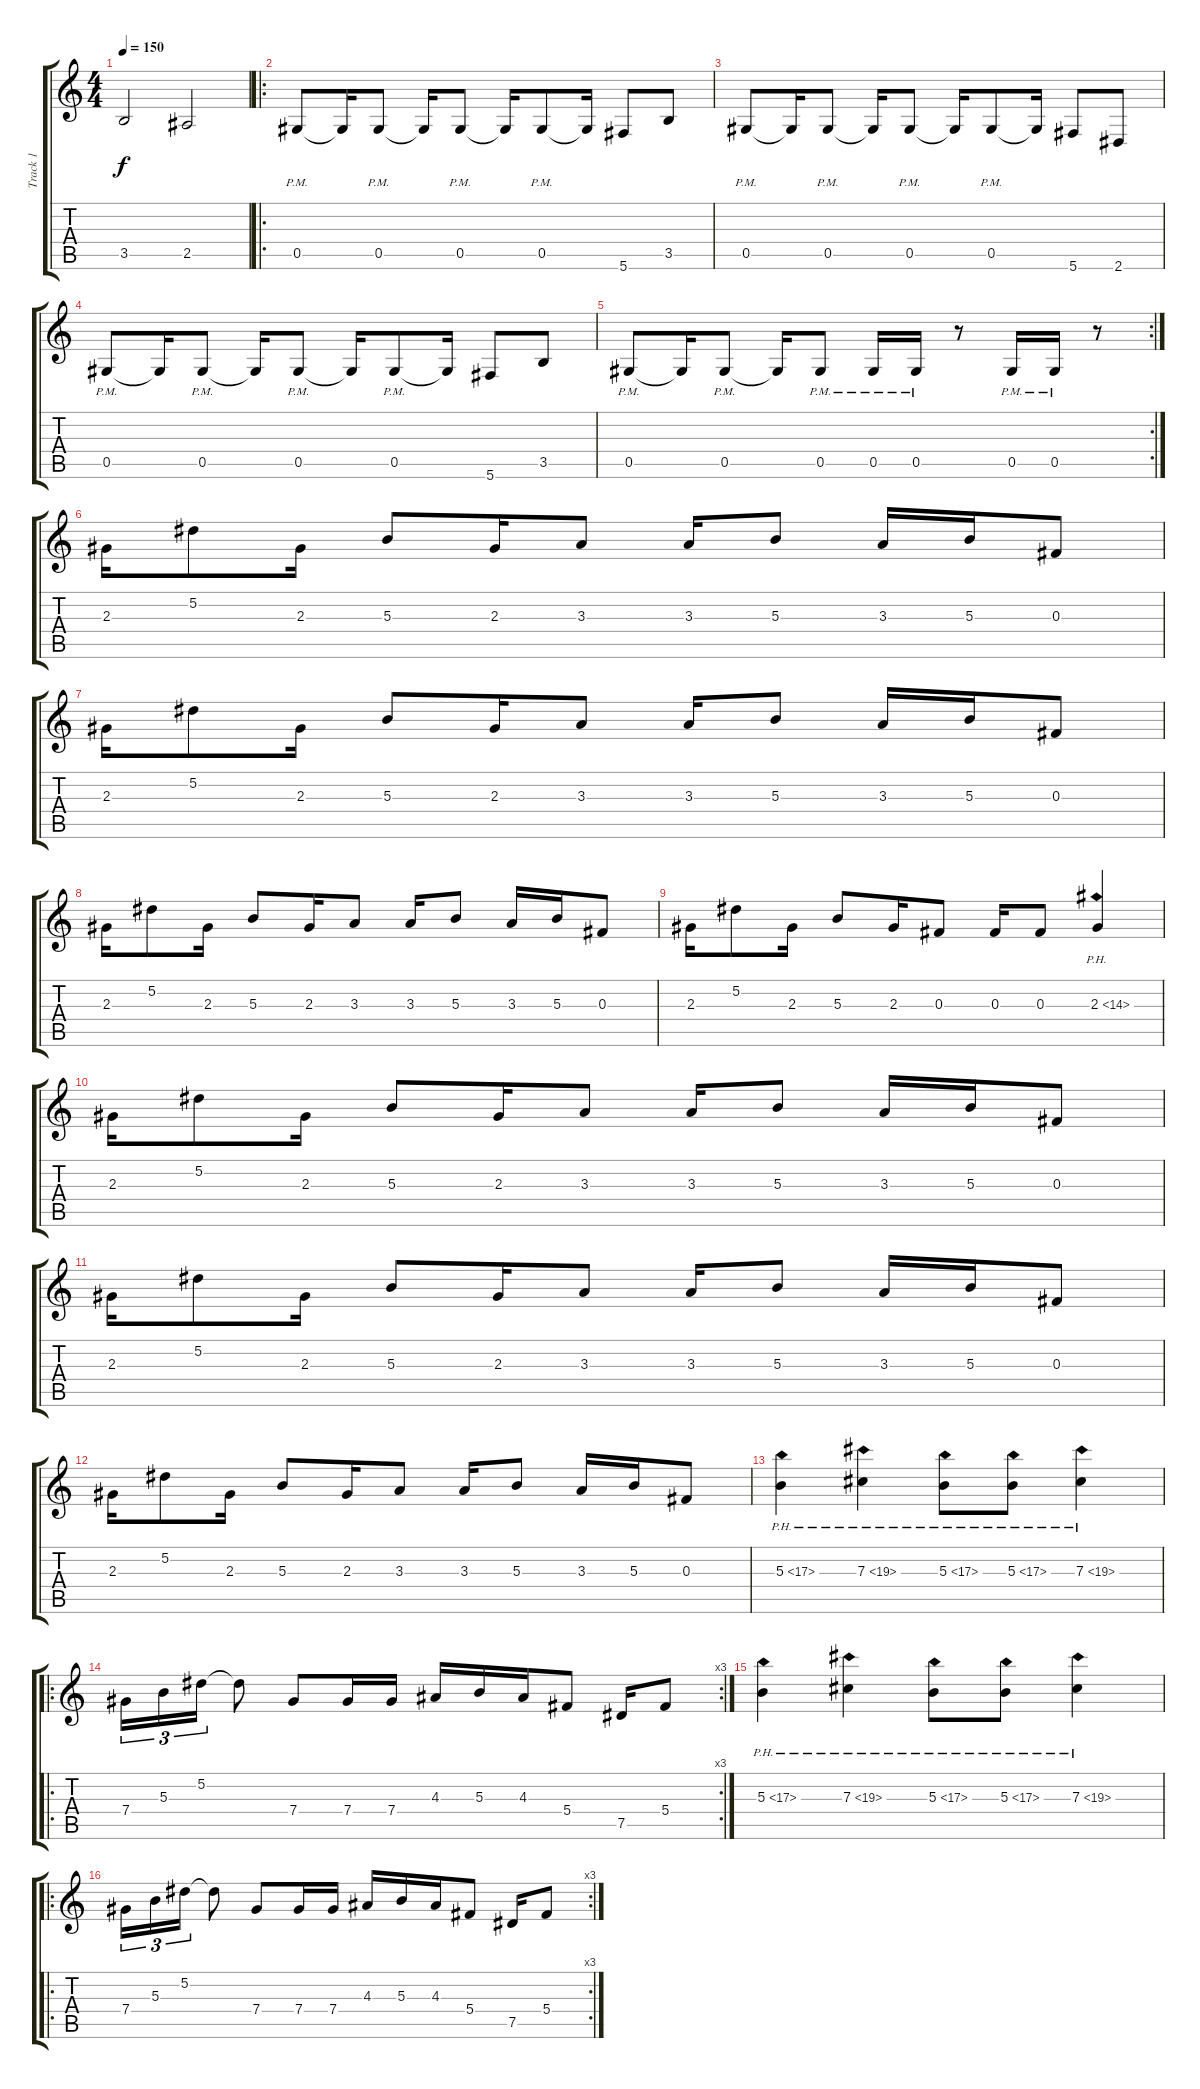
\track ("Track 1" "Track 1") {instrument distortionguitar}
\staff {score tabs}
\tuning (Eb4 Bb3 Gb3 Db3 Ab2 Db2) {hide}
\ts (4 4)
\tempo 150
\clef g2
\ks c
3.5.2{dy f} 2.5.2 |
\ro
0.5{pm}.8 0.5{t}.16 0.5{pm}.8 0.5{t}.16 0.5{pm}.8 0.5{t}.16 0.5{pm}.8 0.5{t}.16 5.6.8 3.5.8 |
0.5{pm}.8 0.5{t}.16 0.5{pm}.8 0.5{t}.16 0.5{pm}.8 0.5{t}.16 0.5{pm}.8 0.5{t}.16 5.6.8 2.6.8 |
0.5{pm}.8 0.5{t}.16 0.5{pm}.8 0.5{t}.16 0.5{pm}.8 0.5{t}.16 0.5{pm}.8 0.5{t}.16 5.6.8 3.5.8 |
\rc 2
0.5{pm}.8 0.5{t}.16 0.5{pm}.8 0.5{t}.16 0.5{pm}.8 0.5{pm}.16 0.5{pm}.16 r.8 0.5{pm}.16 0.5{pm}.16 r.8 |
2.3.16 5.2.8 2.3.16 5.3.8 2.3.16 3.3.8 3.3.16 5.3.8 3.3.16 5.3.16 0.3.8 |
2.3.16 5.2.8 2.3.16 5.3.8 2.3.16 3.3.8 3.3.16 5.3.8 3.3.16 5.3.16 0.3.8 |
2.3.16 5.2.8 2.3.16 5.3.8 2.3.16 3.3.8 3.3.16 5.3.8 3.3.16 5.3.16 0.3.8 |
2.3.16 5.2.8 2.3.16 5.3.8 2.3.16 0.3.8 0.3.16 0.3.8 2.3{ph 12}.4 |
2.3.16 5.2.8 2.3.16 5.3.8 2.3.16 3.3.8 3.3.16 5.3.8 3.3.16 5.3.16 0.3.8 |
2.3.16 5.2.8 2.3.16 5.3.8 2.3.16 3.3.8 3.3.16 5.3.8 3.3.16 5.3.16 0.3.8 |
2.3.16 5.2.8 2.3.16 5.3.8 2.3.16 3.3.8 3.3.16 5.3.8 3.3.16 5.3.16 0.3.8 |
5.3{ph 12}.4 7.3{ph 12}.4 5.3{ph 12}.8 5.3{ph 12}.8 7.3{ph 12}.4 |
\ro
\rc 3
7.4.16{tu (3 2)} 5.3.16{tu (3 2)} 5.2.16{tu (3 2)} 5.2{t}.8 7.4.8 7.4.16 7.4.16 4.3.16 5.3.16 4.3.16 5.4.8 7.5.16 5.4.8 |
5.3{ph 12}.4 7.3{ph 12}.4 5.3{ph 12}.8 5.3{ph 12}.8 7.3{ph 12}.4 |
\ro
\rc 3
7.4.16{tu (3 2)} 5.3.16{tu (3 2)} 5.2.16{tu (3 2)} 5.2{t}.8 7.4.8 7.4.16 7.4.16 4.3.16 5.3.16 4.3.16 5.4.8 7.5.16 5.4.8
